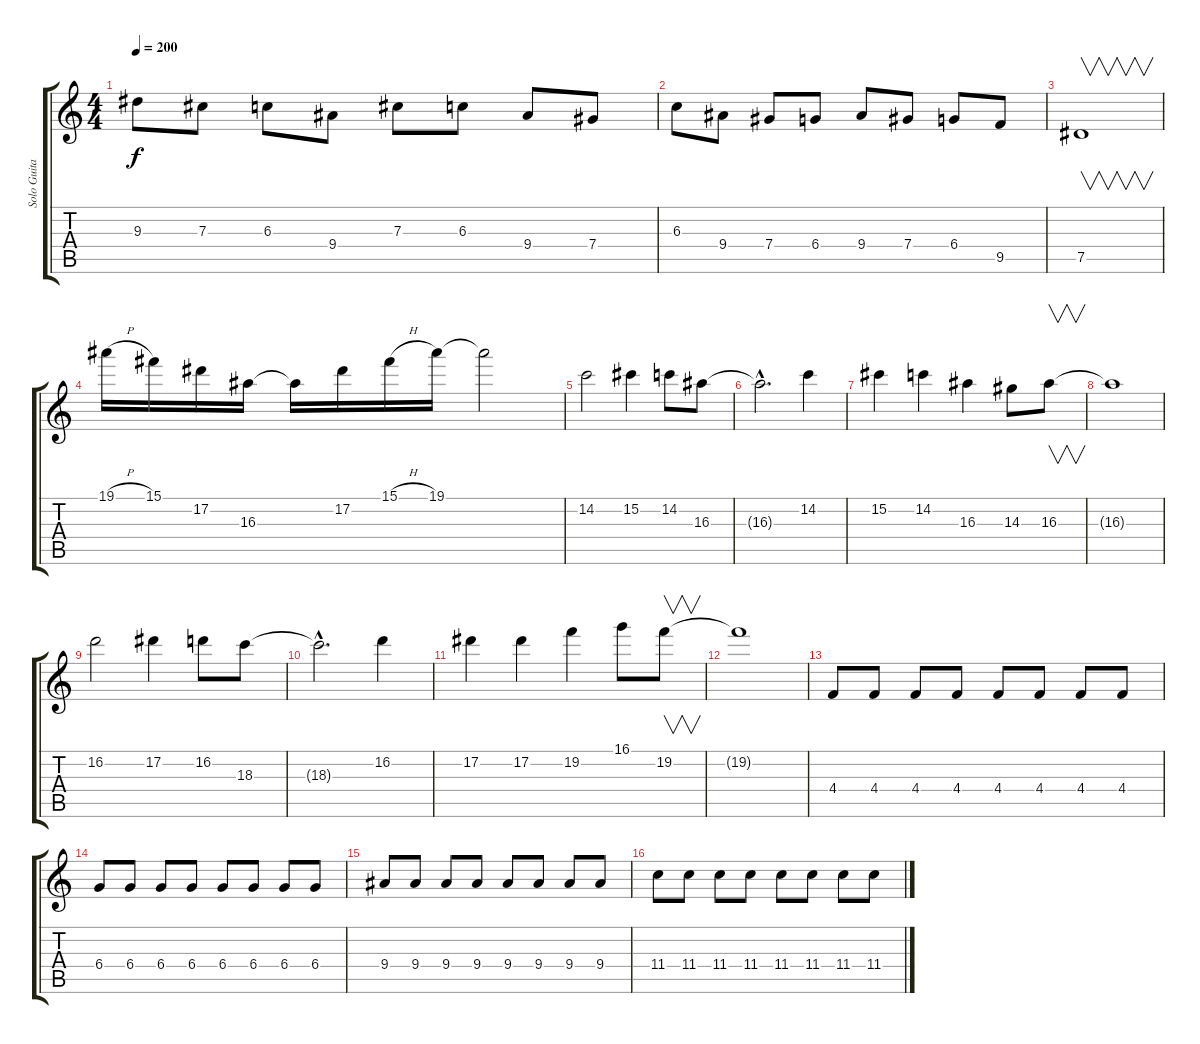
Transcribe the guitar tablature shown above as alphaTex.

\track ("Solo Guitar" "Solo Guita") {instrument distortionguitar}
\staff {score tabs}
\tuning (Eb4 Bb3 Gb3 Db3 Ab2 Eb2) {hide}
\ts (4 4)
\tempo 200
\clef g2
\ks c
9.3.8{dy f} 7.3.8 6.3.8 9.4.8 7.3.8 6.3.8 9.4.8 7.4.8 |
6.3.8 9.4.8 7.4.8 6.4.8 9.4.8 7.4.8 6.4.8 9.5.8 |
7.5.1{v} |
19.1{h}.16 15.1.16 17.2.16 16.3.16 16.3{t}.16 17.2.16 15.1{h}.16 19.1.16 19.1{t}.2 |
14.2.2{balance 8 instrument distortionguitar} 15.2.4 14.2.8 16.3.8 |
16.3{hac t}.2{d} 14.2.4 |
15.2.4 14.2.4 16.3.4 14.3.8 16.3.8{v} |
16.3{t}.1 |
16.2.2{balance 8 instrument distortionguitar} 17.2.4 16.2.8 18.3.8 |
18.3{hac t}.2{d} 16.2.4 |
17.2.4 17.2.4 19.2.4 16.1.8 19.2.8{v} |
19.2{t}.1 |
4.4.8 4.4.8 4.4.8 4.4.8 4.4.8 4.4.8 4.4.8 4.4.8 |
6.4.8 6.4.8 6.4.8 6.4.8 6.4.8 6.4.8 6.4.8 6.4.8 |
9.4.8 9.4.8 9.4.8 9.4.8 9.4.8 9.4.8 9.4.8 9.4.8 |
11.4.8 11.4.8 11.4.8 11.4.8 11.4.8 11.4.8 11.4.8 11.4.8
